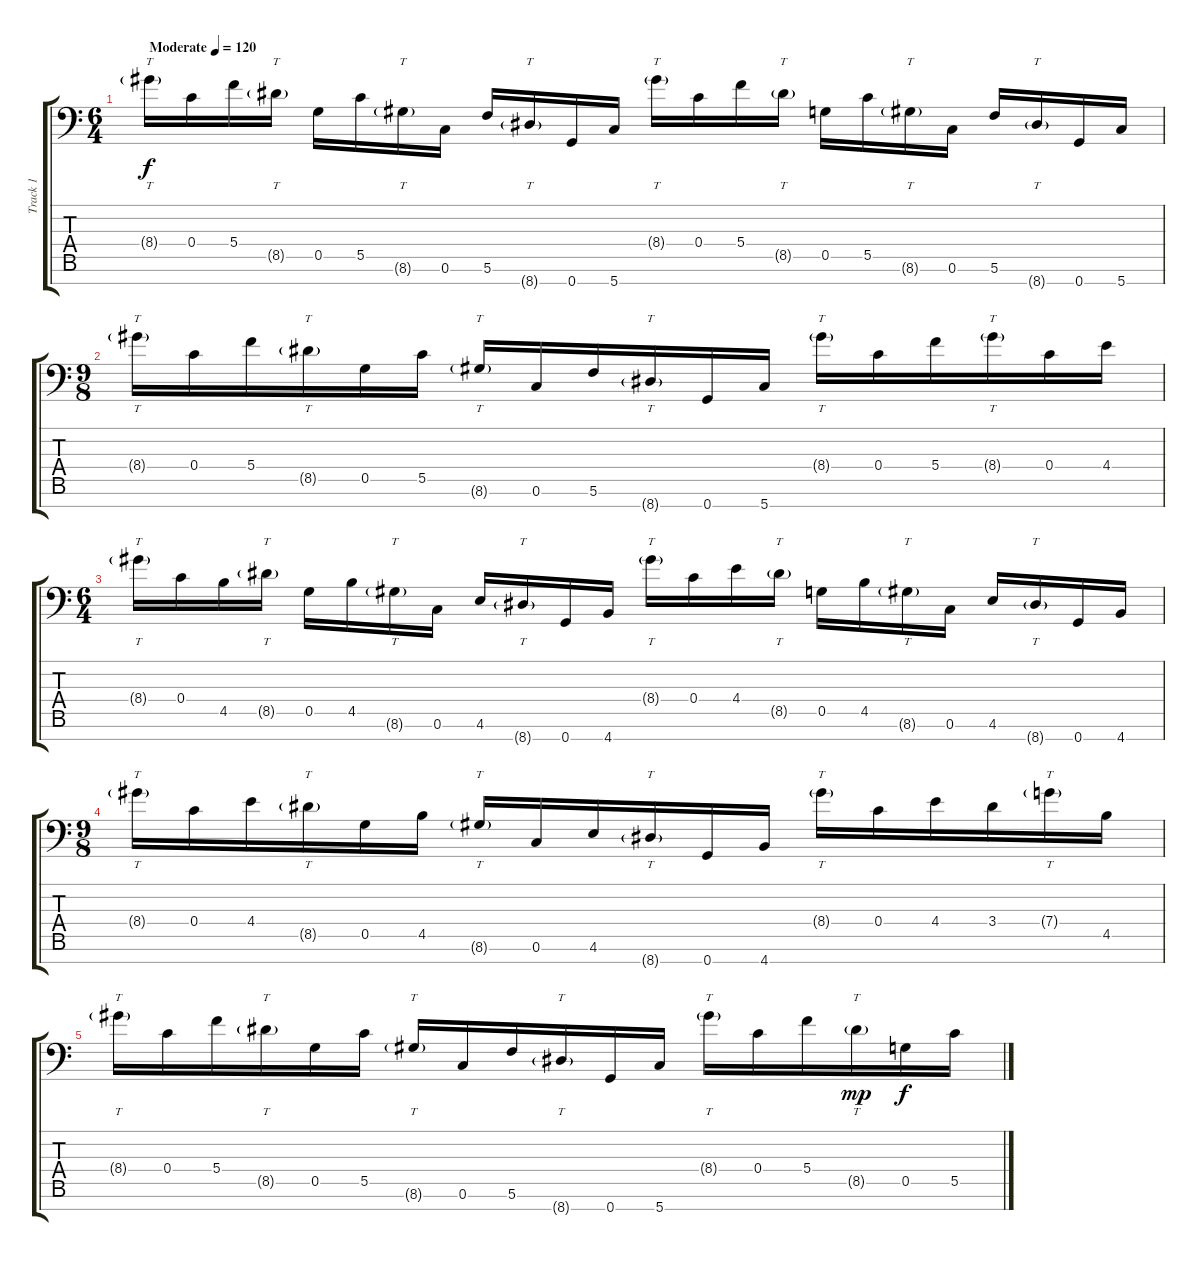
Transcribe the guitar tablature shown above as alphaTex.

\track ("Track 1" "Track 1") {instrument distortionguitar}
\staff {score tabs}
\tuning (E4 C4 G3 C3 G2 C2 G1) {hide}
\ts (6 4)
\tempo (120 "Moderate")
\clef f4
\ks c
8.4{g}.16{tt dy f instrument distortionguitar} 0.4.16 5.4.16 8.5{g}.16{tt} 0.5.16 5.5.16 8.6{g}.16{tt} 0.6.16 5.6.16 8.7{g}.16{tt} 0.7.16 5.7.16 8.4{g}.16{tt} 0.4.16 5.4.16 8.5{g}.16{tt} 0.5.16 5.5.16 8.6{g}.16{tt} 0.6.16 5.6.16 8.7{g}.16{tt} 0.7.16 5.7.16 |
\ts (9 8)
8.4{g}.16{tt} 0.4.16 5.4.16 8.5{g}.16{tt} 0.5.16 5.5.16 8.6{g}.16{tt} 0.6.16 5.6.16 8.7{g}.16{tt} 0.7.16 5.7.16 8.4{g}.16{tt} 0.4.16 5.4.16 8.4{g}.16{tt} 0.4.16 4.4.16 |
\ts (6 4)
8.4{g}.16{tt} 0.4.16 4.5.16 8.5{g}.16{tt} 0.5.16 4.5.16 8.6{g}.16{tt} 0.6.16 4.6.16 8.7{g}.16{tt} 0.7.16 4.7.16 8.4{g}.16{tt} 0.4.16 4.4.16 8.5{g}.16{tt} 0.5.16 4.5.16 8.6{g}.16{tt} 0.6.16 4.6.16 8.7{g}.16{tt} 0.7.16 4.7.16 |
\ts (9 8)
8.4{g}.16{tt} 0.4.16 4.4.16 8.5{g}.16{tt} 0.5.16 4.5.16 8.6{g}.16{tt} 0.6.16 4.6.16 8.7{g}.16{tt} 0.7.16 4.7.16 8.4{g}.16{tt} 0.4.16 4.4.16 3.4.16 7.4{g}.16{tt} 4.5.16 |
8.4{g}.16{tt} 0.4.16 5.4.16 8.5{g}.16{tt} 0.5.16 5.5.16 8.6{g}.16{tt} 0.6.16 5.6.16 8.7{g}.16{tt} 0.7.16 5.7.16 8.4{g}.16{tt} 0.4.16 5.4.16 8.5{g}.16{tt dy mp} 0.5.16{dy f} 5.5.16
